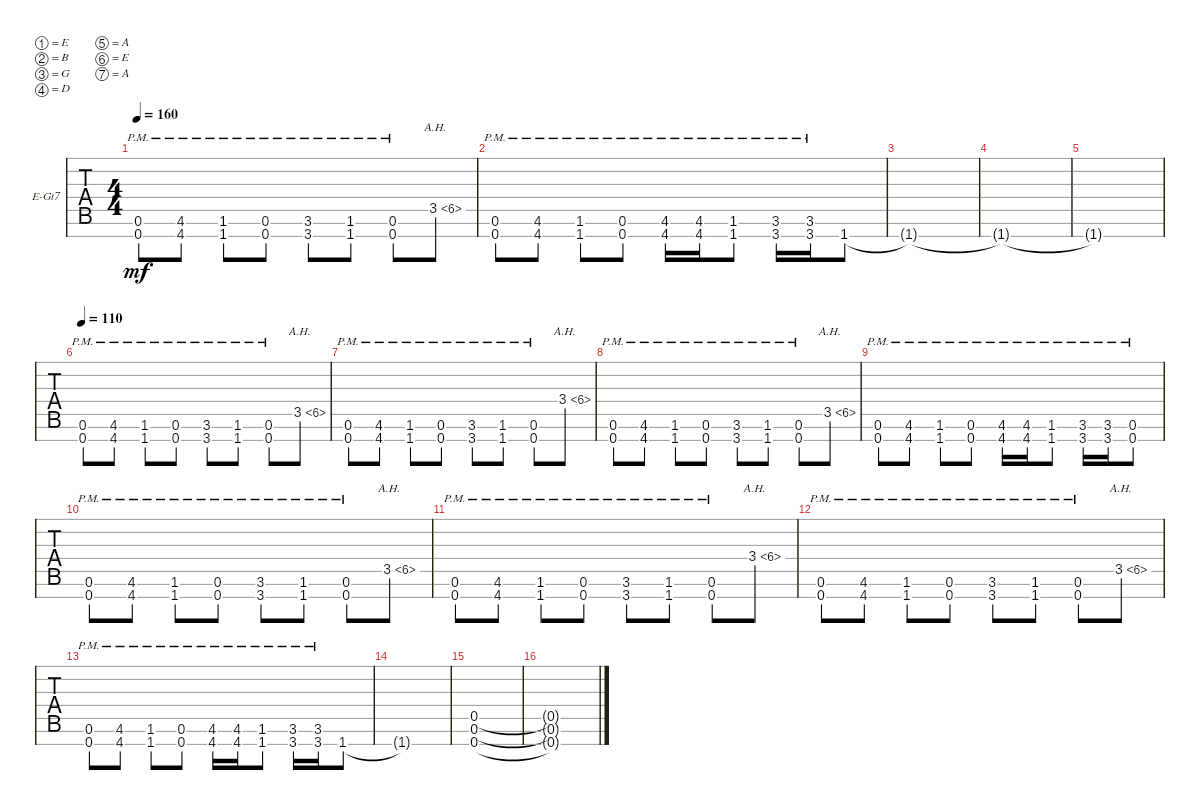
\bracketExtendMode groupsimilarinstruments
\firstSystemTrackNameOrientation horizontal
\otherSystemsTrackNameOrientation horizontal
\track ("Rhythm" "E-Gt7") {instrument distortionguitar}
\staff {tabs}
\tuning (E4 B3 G3 D3 A2 E2 A1)
\ts (4 4)
\tempo 160
\clef g2
\ks c
(0.7{pm} 0.6{pm}).8{dy mf} (4.6{pm} 4.7{pm}).8 (1.6{pm} 1.7{pm}).8 (0.6{pm} 0.7{pm}).8 (3.6{pm} 3.7{pm}).8 (1.6{pm} 1.7{pm}).8 (0.6{pm} 0.7{pm}).8 3.5{ah 3}.8 |
(0.7{pm} 0.6{pm}).8 (4.6{pm} 4.7{pm}).8 (1.6{pm} 1.7{pm}).8 (0.6{pm} 0.7{pm}).8 (4.6{pm} 4.7{pm}).16 (4.6{pm} 4.7{pm}).16 (1.6{pm} 1.7{pm}).8 (3.7{pm} 3.6{pm}).16 (3.6{pm} 3.7{pm}).16 1.7.8 |
1.7{t}.1 |
1.7{t}.1 |
1.7{t}.1 |
\tempo 110
(0.7{pm} 0.6{pm}).8 (4.6{pm} 4.7{pm}).8 (1.6{pm} 1.7{pm}).8 (0.6{pm} 0.7{pm}).8 (3.6{pm} 3.7{pm}).8 (1.6{pm} 1.7{pm}).8 (0.6{pm} 0.7{pm}).8 3.5{ah 3}.8 |
(0.7{pm} 0.6{pm}).8 (4.6{pm} 4.7{pm}).8 (1.6{pm} 1.7{pm}).8 (0.6{pm} 0.7{pm}).8 (3.6{pm} 3.7{pm}).8 (1.6{pm} 1.7{pm}).8 (0.6{pm} 0.7{pm}).8 3.4{ah 3}.8 |
(0.7{pm} 0.6{pm}).8 (4.6{pm} 4.7{pm}).8 (1.6{pm} 1.7{pm}).8 (0.6{pm} 0.7{pm}).8 (3.6{pm} 3.7{pm}).8 (1.6{pm} 1.7{pm}).8 (0.6{pm} 0.7{pm}).8 3.5{ah 3}.8 |
(0.7{pm} 0.6{pm}).8 (4.6{pm} 4.7{pm}).8 (1.6{pm} 1.7{pm}).8 (0.6{pm} 0.7{pm}).8 (4.6{pm} 4.7{pm}).16 (4.6{pm} 4.7{pm}).16 (1.6{pm} 1.7{pm}).8 (3.7{pm} 3.6{pm}).16 (3.6{pm} 3.7{pm}).16 (0.7{pm} 0.6{pm}).8 |
(0.7{pm} 0.6{pm}).8 (4.6{pm} 4.7{pm}).8 (1.6{pm} 1.7{pm}).8 (0.6{pm} 0.7{pm}).8 (3.6{pm} 3.7{pm}).8 (1.6{pm} 1.7{pm}).8 (0.6{pm} 0.7{pm}).8 3.5{ah 3}.8 |
(0.7{pm} 0.6{pm}).8 (4.6{pm} 4.7{pm}).8 (1.6{pm} 1.7{pm}).8 (0.6{pm} 0.7{pm}).8 (3.6{pm} 3.7{pm}).8 (1.6{pm} 1.7{pm}).8 (0.6{pm} 0.7{pm}).8 3.4{ah 3}.8 |
(0.7{pm} 0.6{pm}).8 (4.6{pm} 4.7{pm}).8 (1.6{pm} 1.7{pm}).8 (0.6{pm} 0.7{pm}).8 (3.6{pm} 3.7{pm}).8 (1.6{pm} 1.7{pm}).8 (0.6{pm} 0.7{pm}).8 3.5{ah 3}.8 |
(0.7{pm} 0.6{pm}).8 (4.6{pm} 4.7{pm}).8 (1.6{pm} 1.7{pm}).8 (0.6{pm} 0.7{pm}).8 (4.6{pm} 4.7{pm}).16 (4.6{pm} 4.7{pm}).16 (1.6{pm} 1.7{pm}).8 (3.7{pm} 3.6{pm}).16 (3.6{pm} 3.7{pm}).16 1.7.8 |
1.7{t}.1 |
(0.7 0.6 0.5).1 |
(0.5{t} 0.6{t} 0.7{t}).1
